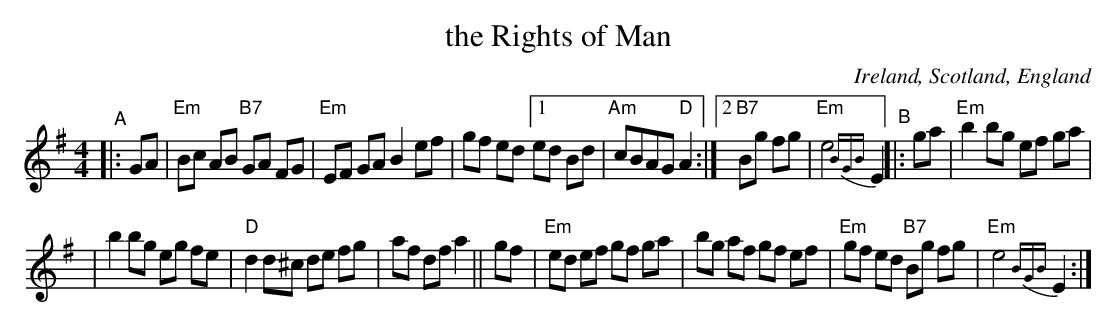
X:1
T: the Rights of Man
O: Ireland, Scotland, England
M: 4/4
L: 1/8
K: Em
"^A"|: GA \
| "Em"Bc AB "B7"GA FG | "Em"EF GA B2 ef \
| gf ed [1 ed Bd | "Am"cBAG "D"A2 :|\
[2 "B7"Bg fg | "Em"e4 {BGB} E2 \
"^B"|: ga | "Em"b2 bg ef ga |
| b2 bg eg fe \
| "D"d2 d^c de fg | af df a2 || gf \
| "Em"ed ef gf ga | bg af gf ef \
| "Em"gf ed "B7"Bg fg | "Em"e4 {BGB} E2 :|
